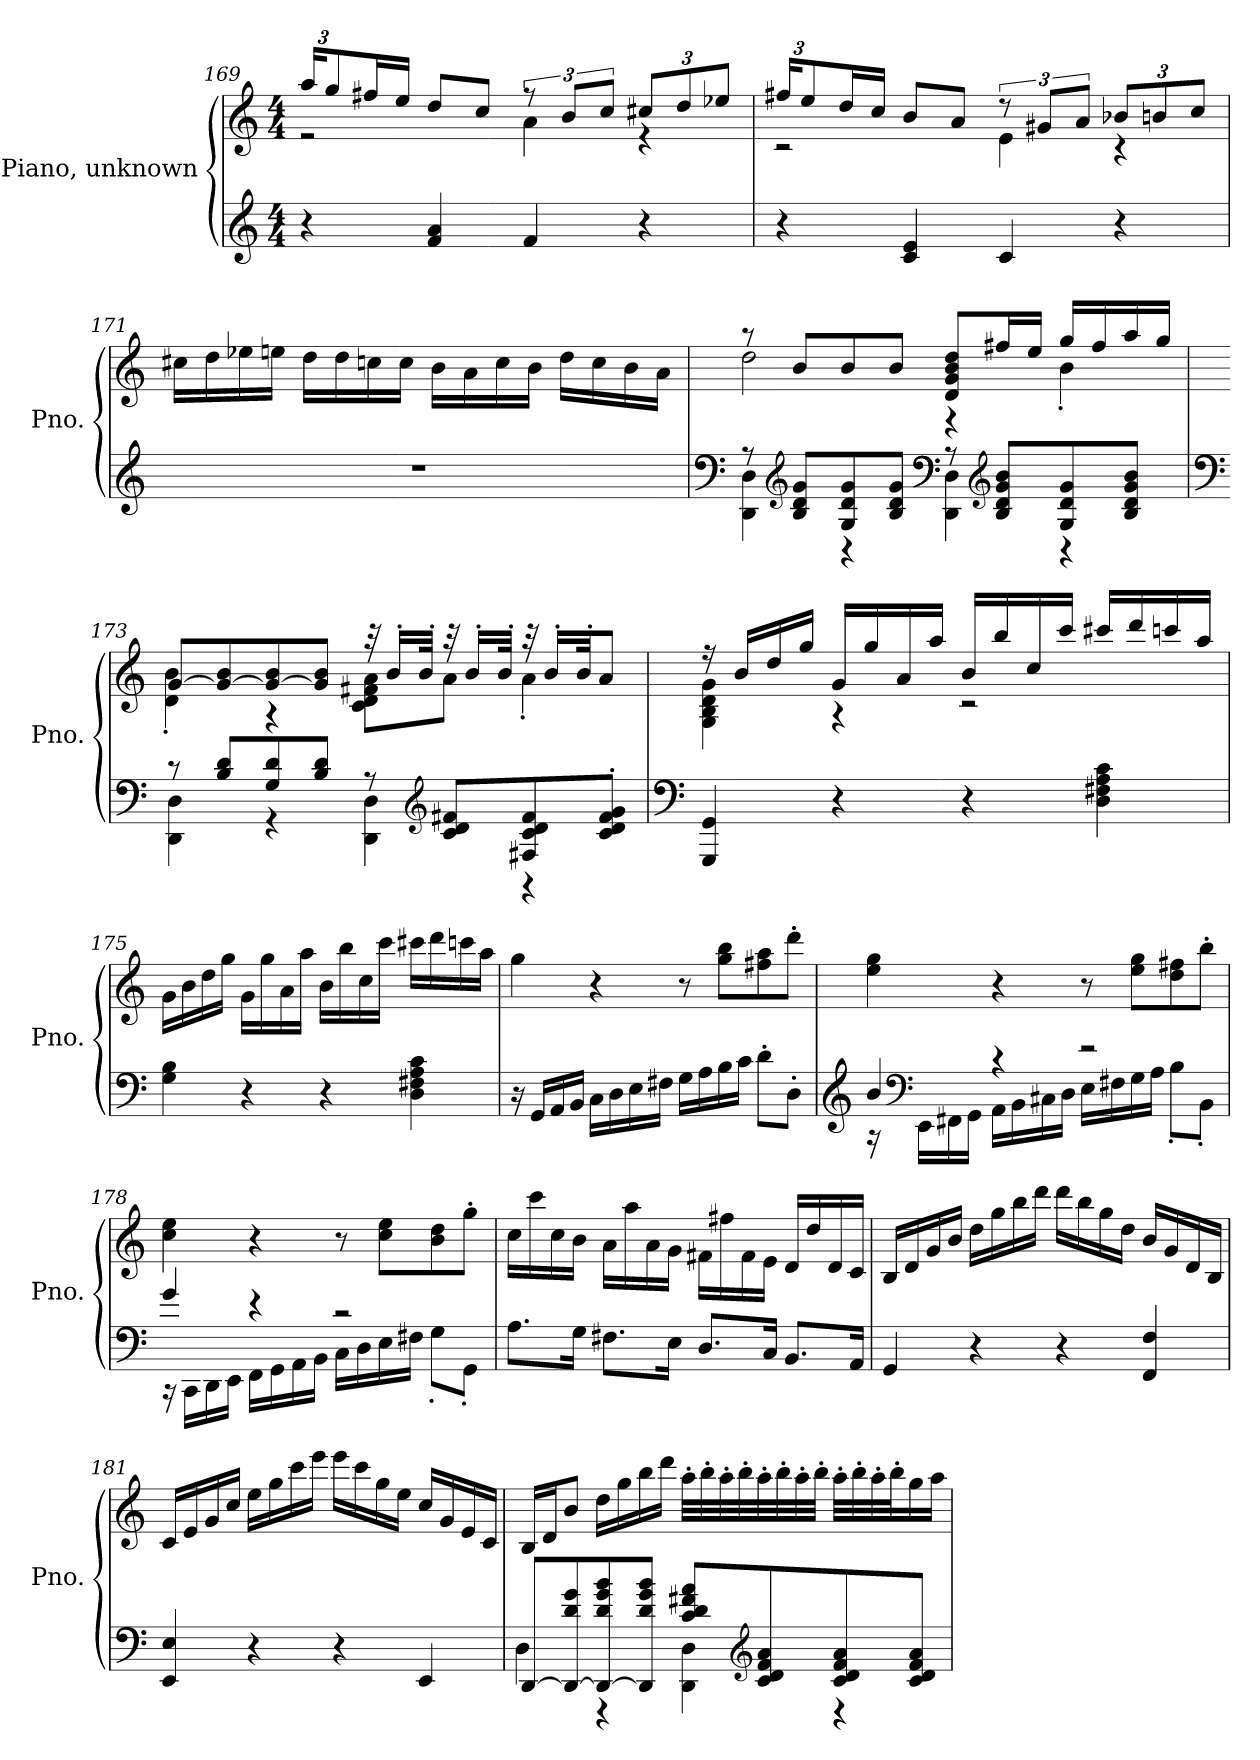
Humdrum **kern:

**kern	**kern
*part1	*part1
*staff2	*staff1
*I"Piano, unknown	*
*I'Pno.	*
*clefG2	*clefG2
*k[]	*k[]
*M4/4	*M4/4
*	*Xbrackettup
=169	=169
*	*^
4r	24aa/KL	2r
.	12gg/	.
.	16ff#X/L	.
.	16ee/JJ	.
4f/ 4a/	8dd/L	.
.	8cc/J	.
*	*brackettup	*
4f/	12r	4a\
.	12b/L	.
.	12cc/J	.
*	*Xbrackettup	*
4r	12cc#X/L	4r
.	12dd/	.
.	12ee-X/J	.
!!LO:LB:g=z	!!
=170	=170	=170
4r	24ff#X/KL	2r
.	12ee/	.
.	16dd/L	.
.	16cc/JJ	.
4c/ 4e/	8b/L	.
.	8a/J	.
*	*brackettup	*
4c/	12r	4e\
.	12g#X/L	.
.	12a/J	.
*	*Xbrackettup	*
4r	12b-X/L	4r
.	12bn/	.
.	12cc/J	.
*	*v	*v
=171	=171
1r	16cc#X\LL
.	16dd\
.	16ee-X\
.	16een\JJ
.	16dd\LL
.	16dd\
.	16ccn\
.	16cc\JJ
.	16b\LL
.	16a\
.	16cc\
.	16b\JJ
.	16dd\LL
.	16cc\
.	16b\
.	16a\JJ
!!LO:LB:g=z
=172	=172
*clefF4	*
*^	*^
8r	4DD\ 4D\	8r	2dd\
*clefG2	*	*	*
8B/ 8d/ 8g/L	.	8b/L	.
8G/ 8d/ 8g/	4r	8b/	.
8B/ 8d/ 8g/J	.	8b/J	.
*clefF4	*	*	*
8r	4DD\ 4D\	8d/ 8g/ 8b/ 8dd/L	4r
*clefG2	*	*	*
8B/ 8d/ 8g/ 8b/L	.	16ff#X/L	.
.	.	16ee/JJ	.
8G/ 8d/ 8g/	4r	16gg/LL	4b'\
.	.	16ff#/	.
8B/ 8d/ 8g/ 8b/J	.	16aa/	.
.	.	16gg/JJ	.
=173	=173	=173	=173
*clefF4	*	*	*
8r	4DD\ 4D\	[8g/L	4d\' 4b\'
8B/ 8d/L	.	8g/_ 8b/	.
8G/ 8d/	4r	8g/_ 8b/	4r
8B/ 8d/J	.	8g/] 8b/J	.
8r	4DD\ 4D\	32r	8c\ 8d\ 8f#X\ 8a\L
.	.	16b'/LL	.
.	.	32b'/JJk	.
*clefG2	*	*	*
8c/ 8d/ 8f#X/L	.	32r	8a\J
.	.	16b'/LL	.
.	.	32b'/JJk	.
8F#X/ 8c/ 8d/ 8f#/	4r	32r	4a'\
.	.	16b'/LL	.
.	.	32b'/JK	.
8c/' 8d/' 8f#/' 8g/'J	.	8a/J	.
*v	*v	*	*
!!LO:LB:g=z	!!
=174	=174	=174
*clefF4	*	*
4GGG/ 4GG/	16r	4G\ 4B\ 4d\ 4g\
.	16b/LL	.
.	16dd/	.
.	16gg/JJ	.
4r	16g/LL	4r
.	16gg/	.
.	16a/	.
.	16aa/JJ	.
4r	16b/LL	2r
.	16bb/	.
.	16cc/	.
.	16ccc/JJ	.
4D\ 4F#X\ 4A\ 4c\	16ccc#X/LL	.
.	16ddd/	.
.	16cccn/	.
.	16aa/JJ	.
*	*v	*v
=175	=175
4G\ 4B\	16g\LL
.	16b\
.	16dd\
.	16gg\JJ
4r	16g\LL
.	16gg\
.	16a\
.	16aa\JJ
4r	16b\LL
.	16bb\
.	16cc\
.	16ccc\JJ
4D\ 4F#X\ 4A\ 4c\	16ccc#X\LL
.	16ddd\
.	16cccn\
.	16aa\JJ
!!LO:PB:g=z
=176	=176
16r	4gg\
16GG/LL	.
16AA/	.
16BB/JJ	.
16C\LL	4r
16D\	.
16E\	.
16F#X\JJ	.
16G\LL	8r
16A\	.
16B\	8gg\ 8bb\L
16c\JJ	.
8d'\L	8ff#X\ 8aa\
8D'\J	8ddd'\J
=177	=177
*clefG2	*
*^	*
4b/	16r	4ee\ 4gg\
*clefF4	*	*
.	16EE\LL	.
.	16FF#X\	.
.	16GG\JJ	.
4r	16AA\LL	4r
.	16BB\	.
.	16C#X\	.
.	16D\JJ	.
2r	16E\LL	8r
.	16F#X\	.
.	16G\	8ee\ 8gg\L
.	16A\JJ	.
.	8B'\L	8dd\ 8ff#X\
.	8BB'\J	8bb'\J
!!LO:LB:g=z
=178	=178	=178
4g/	16r	4cc\ 4ee\
.	16CC\LL	.
.	16DD\	.
.	16EE\JJ	.
4r	16FF\LL	4r
.	16GG\	.
.	16AA\	.
.	16BB\JJ	.
2r	16C\LL	8r
.	16D\	.
.	16E\	8cc\ 8ee\L
.	16F#X\JJ	.
.	8G'\L	8b\ 8dd\
.	8GG'\J	8gg'\J
*v	*v	*
=179	=179
8.A\L	16cc\LL
.	16ccc\
.	16cc\
16G\Jk	16b\JJ
8.F#X\L	16a\LL
.	16aa\
.	16a\
16E\Jk	16g\JJ
8.D/L	16f#X\LL
.	16ff#X\
.	16f#\
16C/Jk	16e\JJ
8.BB/L	16d/LL
.	16dd/
.	16d/
16AA/Jk	16c/JJ
!!LO:LB:g=z
=180	=180
4GG/	16B/LL
.	16d/
.	16g/
.	16b/JJ
4r	16dd\LL
.	16gg\
.	16bb\
.	16ddd\JJ
4r	16ddd\LL
.	16bb\
.	16gg\
.	16dd\JJ
4FF/ 4F/	16b/LL
.	16g/
.	16d/
.	16B/JJ
=181	=181
4EE/ 4E/	16c/LL
.	16e/
.	16g/
.	16cc/JJ
4r	16ee\LL
.	16gg\
.	16ccc\
.	16eee\JJ
4r	16eee\LL
.	16ccc\
.	16gg\
.	16ee\JJ
4EE/	16cc/LL
.	16g/
.	16e/
.	16c/JJ
!!LO:LB:g=z
=182	=182
*^	*
[8DD/L	4D\	16B/LL
.	.	16d/J
8DD/_ 8d/ 8g/	.	8b/J
8DD/_ 8d/ 8g/ 8b/	4r	16dd\LL
.	.	16gg\
8DD/] 8d/ 8g/ 8b/J	.	16bb\
.	.	16ddd\JJ
8c/ 8d/ 8f#X/ 8a/L	4DD\ 4D\	32aa'\LLL
.	.	32bb'\
.	.	32aa'\
.	.	32bb'\
*clefG2	*	*
8c/ 8d/ 8f#/ 8a/	.	32aa'\
.	.	32bb'\
.	.	32aa'\
.	.	32bb'\JJJ
8c/ 8d/ 8f#/ 8a/	4r	32aa'\LLL
.	.	32bb'\
.	.	32aa'\
.	.	32bb'\J
8c/ 8d/ 8f#/ 8a/J	.	16gg\
.	.	16aa\JJ
*v	*v	*
=	=
*-	*-
